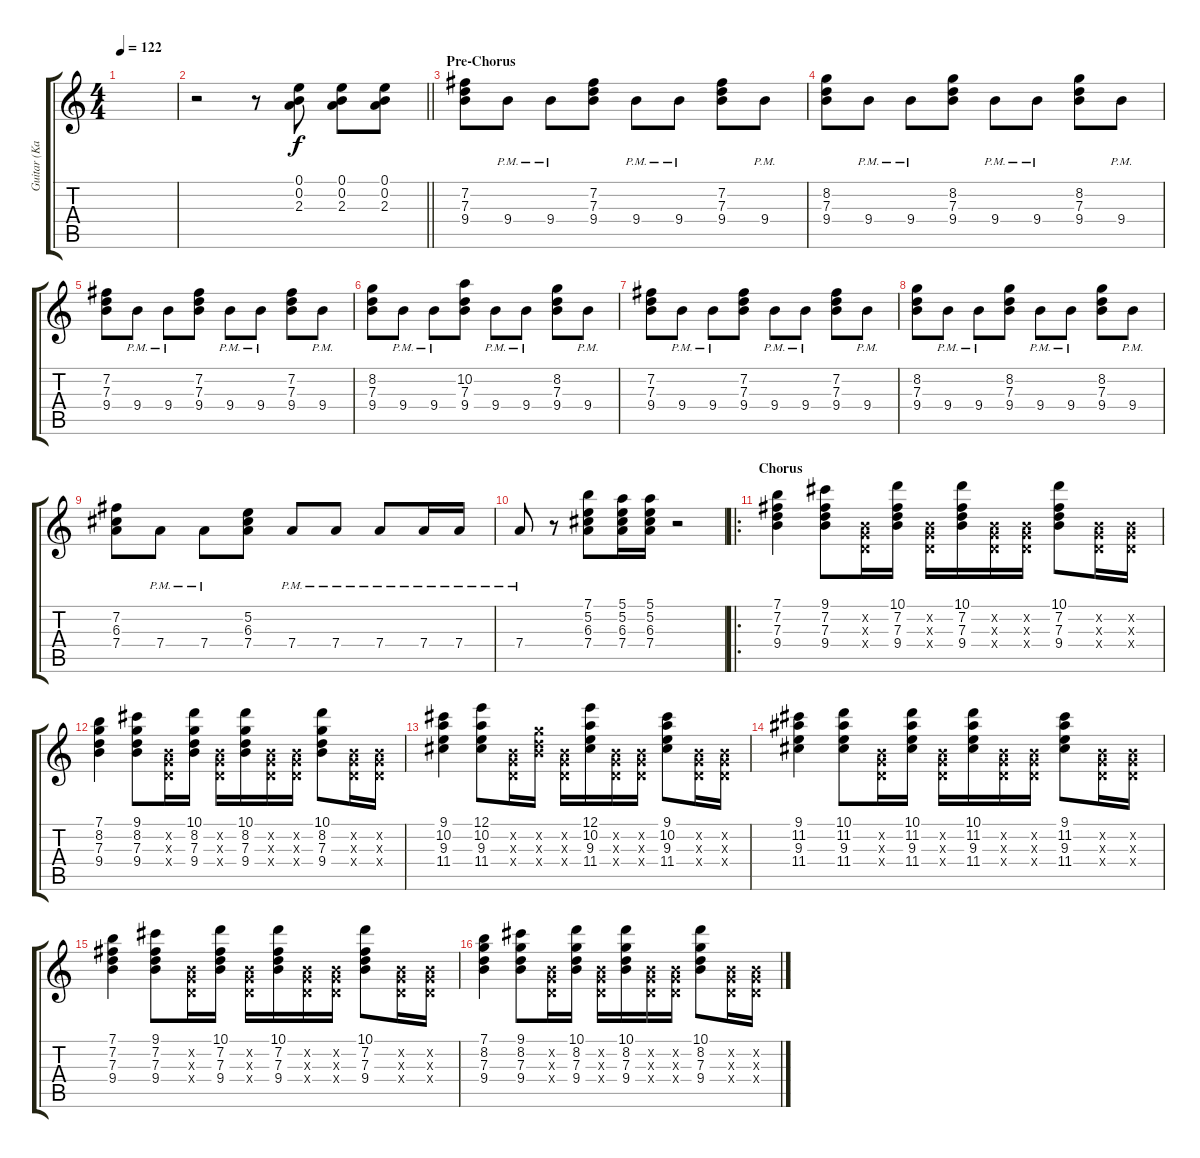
\track ("Guitar (Kaoru)" "Guitar (Ka") {instrument electricguitarclean}
\staff {score tabs}
\tuning (E4 B3 G3 D3 A2 E2) {hide}
\ts (4 4)
\tempo 122
\clef g2
\ks c
|
\barLineRight lightlight
r.2 r.8 (0.1 0.2 2.3).8 (0.1 0.2 2.3).8 (0.1 0.2 2.3).8 |
\section ("" "Pre-Chorus")
(7.2 7.3 9.4).8 9.4{pm}.8 9.4{pm}.8 (7.2 7.3 9.4).8 9.4{pm}.8 9.4{pm}.8 (7.2 7.3 9.4).8 9.4{pm}.8 |
(8.2 7.3 9.4).8 9.4{pm}.8 9.4{pm}.8 (8.2 7.3 9.4).8 9.4{pm}.8 9.4{pm}.8 (8.2 7.3 9.4).8 9.4{pm}.8 |
(7.2 7.3 9.4).8 9.4{pm}.8 9.4{pm}.8 (7.2 7.3 9.4).8 9.4{pm}.8 9.4{pm}.8 (7.2 7.3 9.4).8 9.4{pm}.8 |
(8.2 7.3 9.4).8 9.4{pm}.8 9.4{pm}.8 (10.2 7.3 9.4).8 9.4{pm}.8 9.4{pm}.8 (8.2 7.3 9.4).8 9.4{pm}.8 |
(7.2 7.3 9.4).8 9.4{pm}.8 9.4{pm}.8 (7.2 7.3 9.4).8 9.4{pm}.8 9.4{pm}.8 (7.2 7.3 9.4).8 9.4{pm}.8 |
(8.2 7.3 9.4).8 9.4{pm}.8 9.4{pm}.8 (8.2 7.3 9.4).8 9.4{pm}.8 9.4{pm}.8 (8.2 7.3 9.4).8 9.4{pm}.8 |
(7.2 6.3 7.4).8 7.4{pm}.8 7.4{pm}.8 (5.2 6.3 7.4).8 7.4{pm}.8 7.4{pm}.8 7.4{pm}.8 7.4{pm}.16 7.4{pm}.16 |
7.4{pm}.8 r.8 (7.1 5.2 6.3 7.4).8 (5.1 5.2 6.3 7.4).16 (5.1 5.2 6.3 7.4).16 r.2 |
\ro
\section ("" "Chorus")
(7.1 7.2 7.3 9.4).4 (9.1 7.2 7.3 9.4).8 (0.2{x} 0.3{x} 0.4{x}).16 (10.1 7.2 7.3 9.4).16 (0.2{x} 0.3{x} 0.4{x}).16 (10.1 7.2 7.3 9.4).16 (0.2{x} 0.3{x} 0.4{x}).16 (0.2{x} 0.3{x} 0.4{x}).16 (10.1 7.2 7.3 9.4).8 (0.2{x} 0.3{x} 0.4{x}).16 (0.2{x} 0.3{x} 0.4{x}).16 |
(7.1 8.2 7.3 9.4).4 (9.1 8.2 7.3 9.4).8 (0.2{x} 0.3{x} 0.4{x}).16 (10.1 8.2 7.3 9.4).16 (0.2{x} 0.3{x} 0.4{x}).16 (10.1 8.2 7.3 9.4).16 (0.2{x} 0.3{x} 0.4{x}).16 (0.2{x} 0.3{x} 0.4{x}).16 (10.1 8.2 7.3 9.4).8 (0.2{x} 0.3{x} 0.4{x}).16 (0.2{x} 0.3{x} 0.4{x}).16 |
(9.1 10.2 9.3 11.4).4 (12.1 10.2 9.3 11.4).8 (0.2{x} 0.3{x} 0.4{x}).16 (8.2{x} 7.3{x} 9.4{x}).16 (0.2{x} 0.3{x} 0.4{x}).16 (12.1 10.2 9.3 11.4).16 (0.2{x} 0.3{x} 0.4{x}).16 (0.2{x} 0.3{x} 0.4{x}).16 (9.1 10.2 9.3 11.4).8 (0.2{x} 0.3{x} 0.4{x}).16 (0.2{x} 0.3{x} 0.4{x}).16 |
(9.1 11.2 9.3 11.4).4 (10.1 11.2 9.3 11.4).8 (0.2{x} 0.3{x} 0.4{x}).16 (10.1 11.2 9.3 11.4).16 (0.2{x} 0.3{x} 0.4{x}).16 (10.1 11.2 9.3 11.4).16 (0.2{x} 0.3{x} 0.4{x}).16 (0.2{x} 0.3{x} 0.4{x}).16 (9.1 11.2 9.3 11.4).8 (0.2{x} 0.3{x} 0.4{x}).16 (0.2{x} 0.3{x} 0.4{x}).16 |
(7.1 7.2 7.3 9.4).4 (9.1 7.2 7.3 9.4).8 (0.2{x} 0.3{x} 0.4{x}).16 (10.1 7.2 7.3 9.4).16 (0.2{x} 0.3{x} 0.4{x}).16 (10.1 7.2 7.3 9.4).16 (0.2{x} 0.3{x} 0.4{x}).16 (0.2{x} 0.3{x} 0.4{x}).16 (10.1 7.2 7.3 9.4).8 (0.2{x} 0.3{x} 0.4{x}).16 (0.2{x} 0.3{x} 0.4{x}).16 |
(7.1 8.2 7.3 9.4).4 (9.1 8.2 7.3 9.4).8 (0.2{x} 0.3{x} 0.4{x}).16 (10.1 8.2 7.3 9.4).16 (0.2{x} 0.3{x} 0.4{x}).16 (10.1 8.2 7.3 9.4).16 (0.2{x} 0.3{x} 0.4{x}).16 (0.2{x} 0.3{x} 0.4{x}).16 (10.1 8.2 7.3 9.4).8 (0.2{x} 0.3{x} 0.4{x}).16 (0.2{x} 0.3{x} 0.4{x}).16
